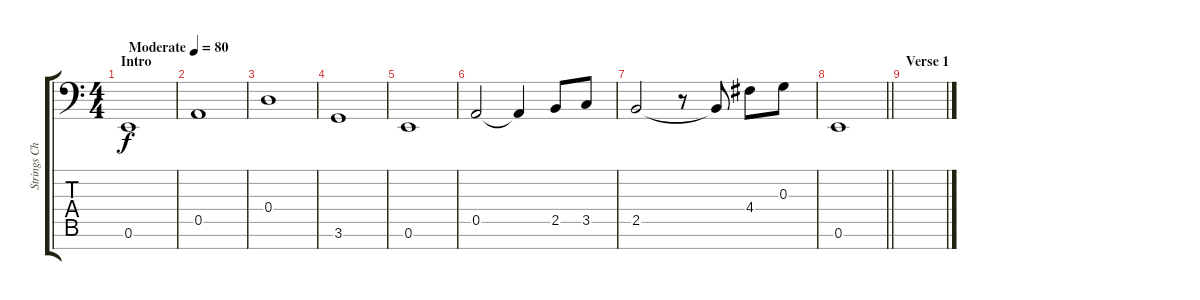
\track ("Strings Chords" "Strings Ch") {instrument stringensemble1}
\staff {score tabs}
\tuning (E4 B3 G3 D3 A2 E2 C-1) {hide}
\ts (4 4)
\section ("" "Intro")
\tempo (80 "Moderate")
\clef f4
\ks c
0.6.1{dy f instrument stringensemble1} |
0.5.1 |
0.4.1 |
3.6.1 |
0.6.1 |
0.5.2 0.5{t}.4 2.5.8 3.5.8 |
2.5.2 r.8 2.5{t}.8 4.4.8 0.3.8 |
\barLineRight lightlight
0.6.1 |
\section ("" "Verse 1")
